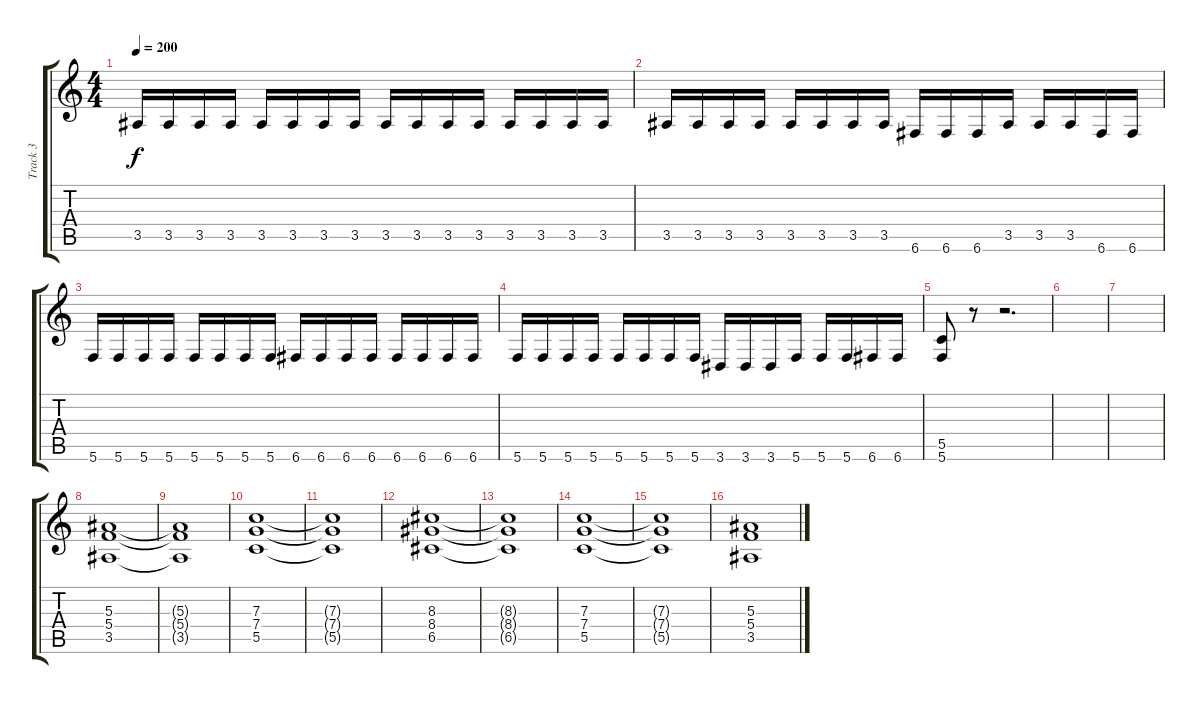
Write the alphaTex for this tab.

\track ("Track 3" "Track 3") {instrument distortionguitar}
\staff {score tabs}
\tuning (D4 A3 F3 C3 G2 C2) {hide}
\ts (4 4)
\tempo 200
\clef g2
\ks c
3.5.16{dy f} 3.5.16 3.5.16 3.5.16 3.5.16 3.5.16 3.5.16 3.5.16 3.5.16 3.5.16 3.5.16 3.5.16 3.5.16 3.5.16 3.5.16 3.5.16 |
3.5.16 3.5.16 3.5.16 3.5.16 3.5.16 3.5.16 3.5.16 3.5.16 6.6.16 6.6.16 6.6.16 3.5.16 3.5.16 3.5.16 6.6.16 6.6.16 |
5.6.16 5.6.16 5.6.16 5.6.16 5.6.16 5.6.16 5.6.16 5.6.16 6.6.16 6.6.16 6.6.16 6.6.16 6.6.16 6.6.16 6.6.16 6.6.16 |
5.6.16 5.6.16 5.6.16 5.6.16 5.6.16 5.6.16 5.6.16 5.6.16 3.6.16 3.6.16 3.6.16 5.6.16 5.6.16 5.6.16 6.6.16 6.6.16 |
(5.5 5.6).8 r.8 r.2{d} |
|
|
(5.3 5.4 3.5).1 |
(5.3{t} 5.4{t} 3.5{t}).1 |
(7.3 7.4 5.5).1 |
(7.3{t} 7.4{t} 5.5{t}).1 |
(8.3 8.4 6.5).1 |
(8.3{t} 8.4{t} 6.5{t}).1 |
(7.3 7.4 5.5).1 |
(7.3{t} 7.4{t} 5.5{t}).1 |
(5.3 5.4 3.5).1
